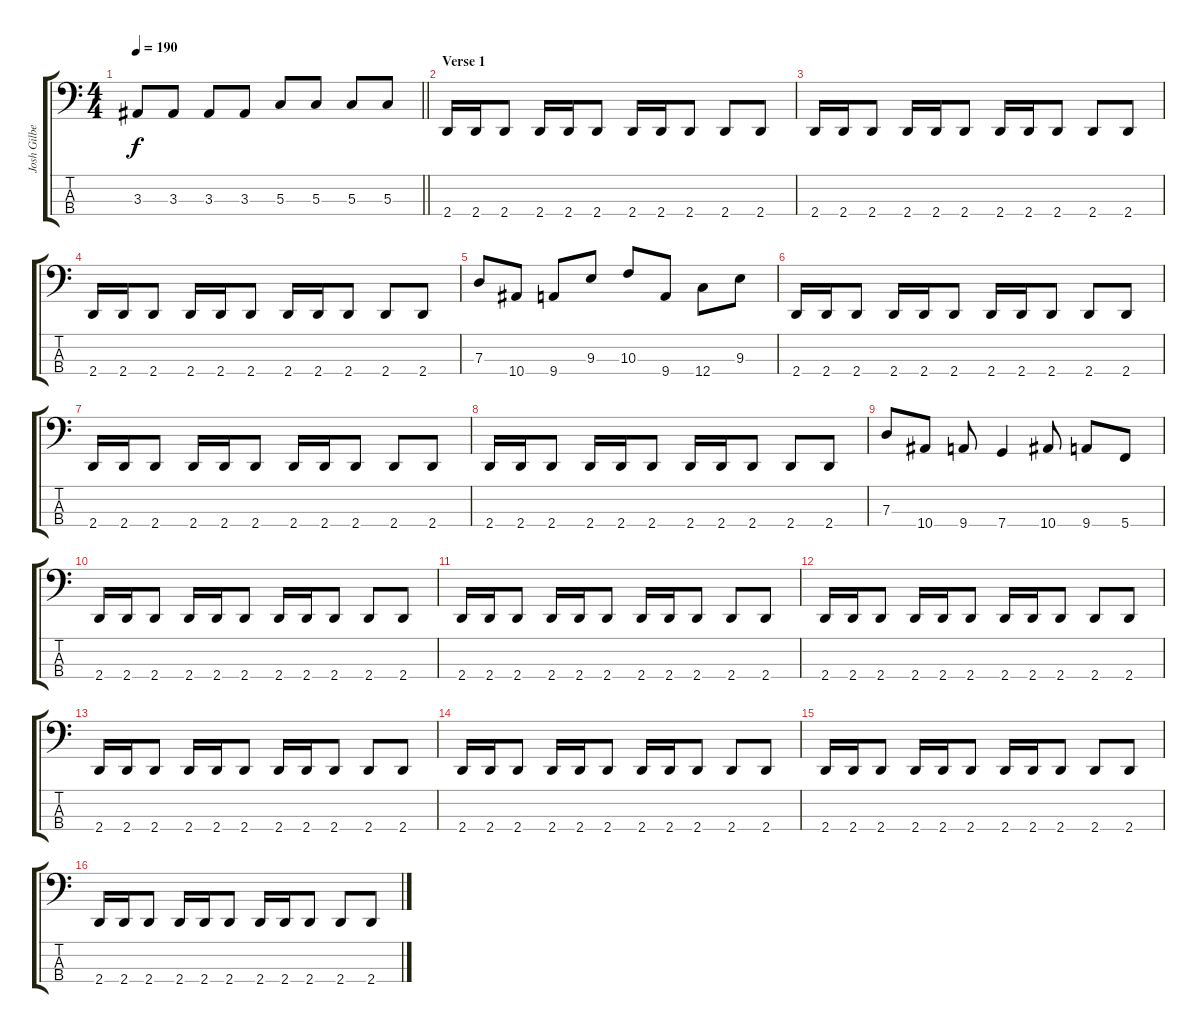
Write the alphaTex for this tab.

\track ("Josh Gilbert" "Josh Gilbe") {instrument electricbassfinger}
\staff {score tabs}
\tuning (F2 C2 G1 C1) {hide}
\ts (4 4)
\tempo 190
\clef f4
\barLineRight lightlight
\ks c
3.3.8{dy f} 3.3.8 3.3.8 3.3.8 5.3.8 5.3.8 5.3.8 5.3.8 |
\section ("" "Verse 1")
2.4.16 2.4.16 2.4.8 2.4.16 2.4.16 2.4.8 2.4.16 2.4.16 2.4.8 2.4.8 2.4.8 |
2.4.16 2.4.16 2.4.8 2.4.16 2.4.16 2.4.8 2.4.16 2.4.16 2.4.8 2.4.8 2.4.8 |
2.4.16 2.4.16 2.4.8 2.4.16 2.4.16 2.4.8 2.4.16 2.4.16 2.4.8 2.4.8 2.4.8 |
7.3.8 10.4.8 9.4.8 9.3.8 10.3.8 9.4.8 12.4.8 9.3.8 |
2.4.16 2.4.16 2.4.8 2.4.16 2.4.16 2.4.8 2.4.16 2.4.16 2.4.8 2.4.8 2.4.8 |
2.4.16 2.4.16 2.4.8 2.4.16 2.4.16 2.4.8 2.4.16 2.4.16 2.4.8 2.4.8 2.4.8 |
2.4.16 2.4.16 2.4.8 2.4.16 2.4.16 2.4.8 2.4.16 2.4.16 2.4.8 2.4.8 2.4.8 |
7.3.8 10.4.8 9.4.8 7.4.4 10.4.8 9.4.8 5.4.8 |
2.4.16 2.4.16 2.4.8 2.4.16 2.4.16 2.4.8 2.4.16 2.4.16 2.4.8 2.4.8 2.4.8 |
2.4.16 2.4.16 2.4.8 2.4.16 2.4.16 2.4.8 2.4.16 2.4.16 2.4.8 2.4.8 2.4.8 |
2.4.16 2.4.16 2.4.8 2.4.16 2.4.16 2.4.8 2.4.16 2.4.16 2.4.8 2.4.8 2.4.8 |
2.4.16 2.4.16 2.4.8 2.4.16 2.4.16 2.4.8 2.4.16 2.4.16 2.4.8 2.4.8 2.4.8 |
2.4.16 2.4.16 2.4.8 2.4.16 2.4.16 2.4.8 2.4.16 2.4.16 2.4.8 2.4.8 2.4.8 |
2.4.16 2.4.16 2.4.8 2.4.16 2.4.16 2.4.8 2.4.16 2.4.16 2.4.8 2.4.8 2.4.8 |
2.4.16 2.4.16 2.4.8 2.4.16 2.4.16 2.4.8 2.4.16 2.4.16 2.4.8 2.4.8 2.4.8
